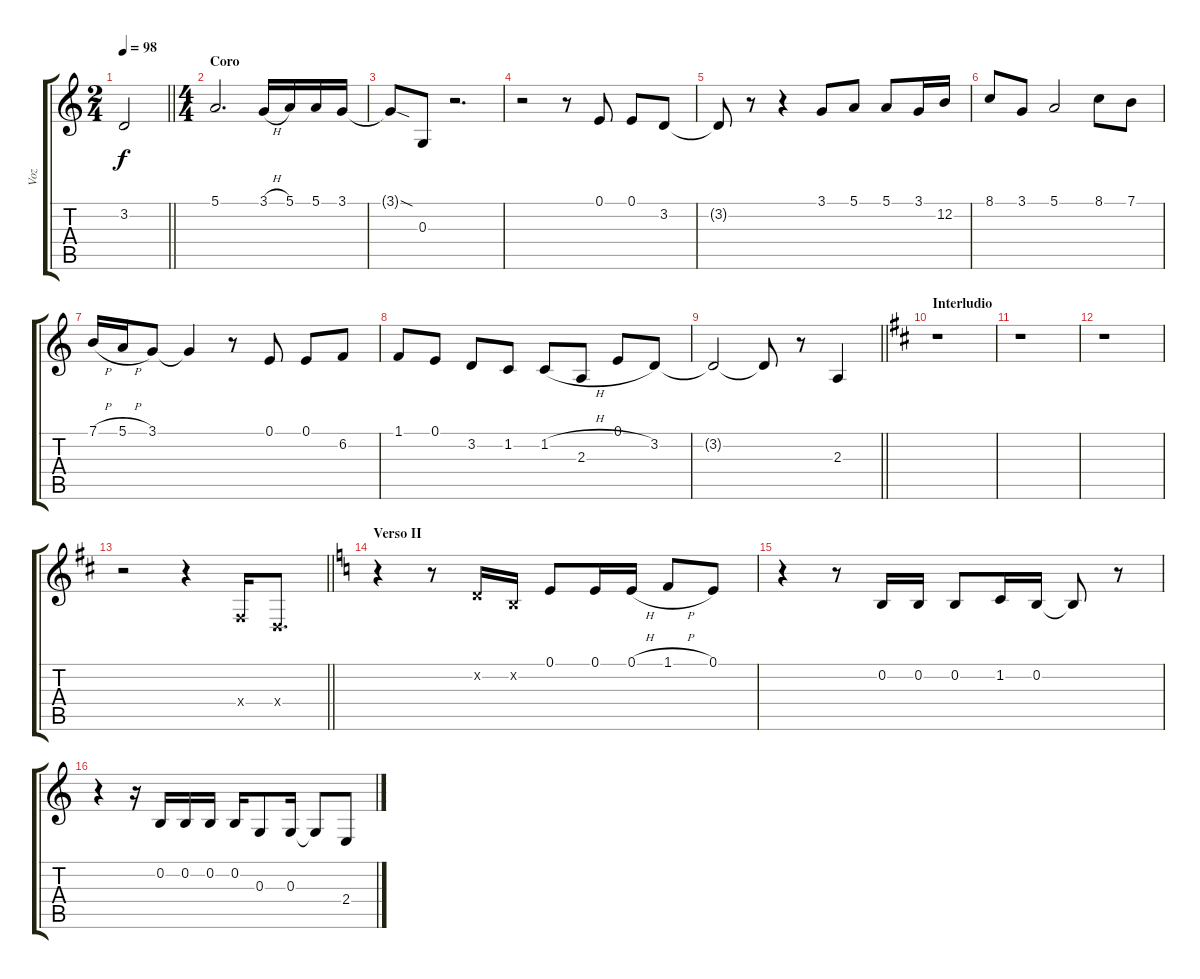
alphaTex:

\track ("Voz" "Voz") {instrument stringensemble1}
\staff {score tabs}
\tuning (E4 B3 G3 D3 A2 E2) {hide}
\ts (2 4)
\tempo 98
\clef g2
\barLineRight lightlight
\ks aminor
3.2{t}.2{dy f} |
\ts (4 4)
\section ("" "Coro")
5.1.2{d} 3.1{h}.16 5.1.16 5.1.16 3.1.16 |
3.1{sod t}.8 0.3.8 r.2{d} |
r.2 r.8 0.1.8 0.1.8 3.2.8 |
3.2{t}.8 r.8 r.4 3.1.8 5.1.8 5.1.8 3.1.16 12.2.16 |
8.1.8 3.1.8 5.1.2 8.1.8 7.1.8 |
7.1{h}.16 5.1{h}.16 3.1.8 3.1{t}.4 r.8 0.1.8 0.1.8 6.2.8 |
1.1.8 0.1.8 3.2.8 1.2.8 1.2{h}.8 2.3.8 0.1.8 3.2.8 |
\barLineRight lightlight
3.2{t}.2 3.2{t}.8 r.8 2.3.4 |
\section ("" "Interludio")
\ks bminor
r.1 |
r.1 |
r.1 |
\barLineRight lightlight
r.2 r.4 4.4{x}.16 0.4{x}.8{d} |
\section ("" "Verso II")
\ks aminor
r.4 r.8 3.2{x}.16 0.2{x}.16 0.1.8 0.1.16 0.1{h}.16 1.1{h}.8 0.1.8 |
r.4 r.8 0.2.16 0.2.16 0.2.8 1.2.16 0.2.16 0.2{t}.8 r.8 |
r.4 r.16 0.2.16 0.2.16 0.2.16 0.2.16 0.3.8 0.3.16 0.3{t}.8 2.4.8
